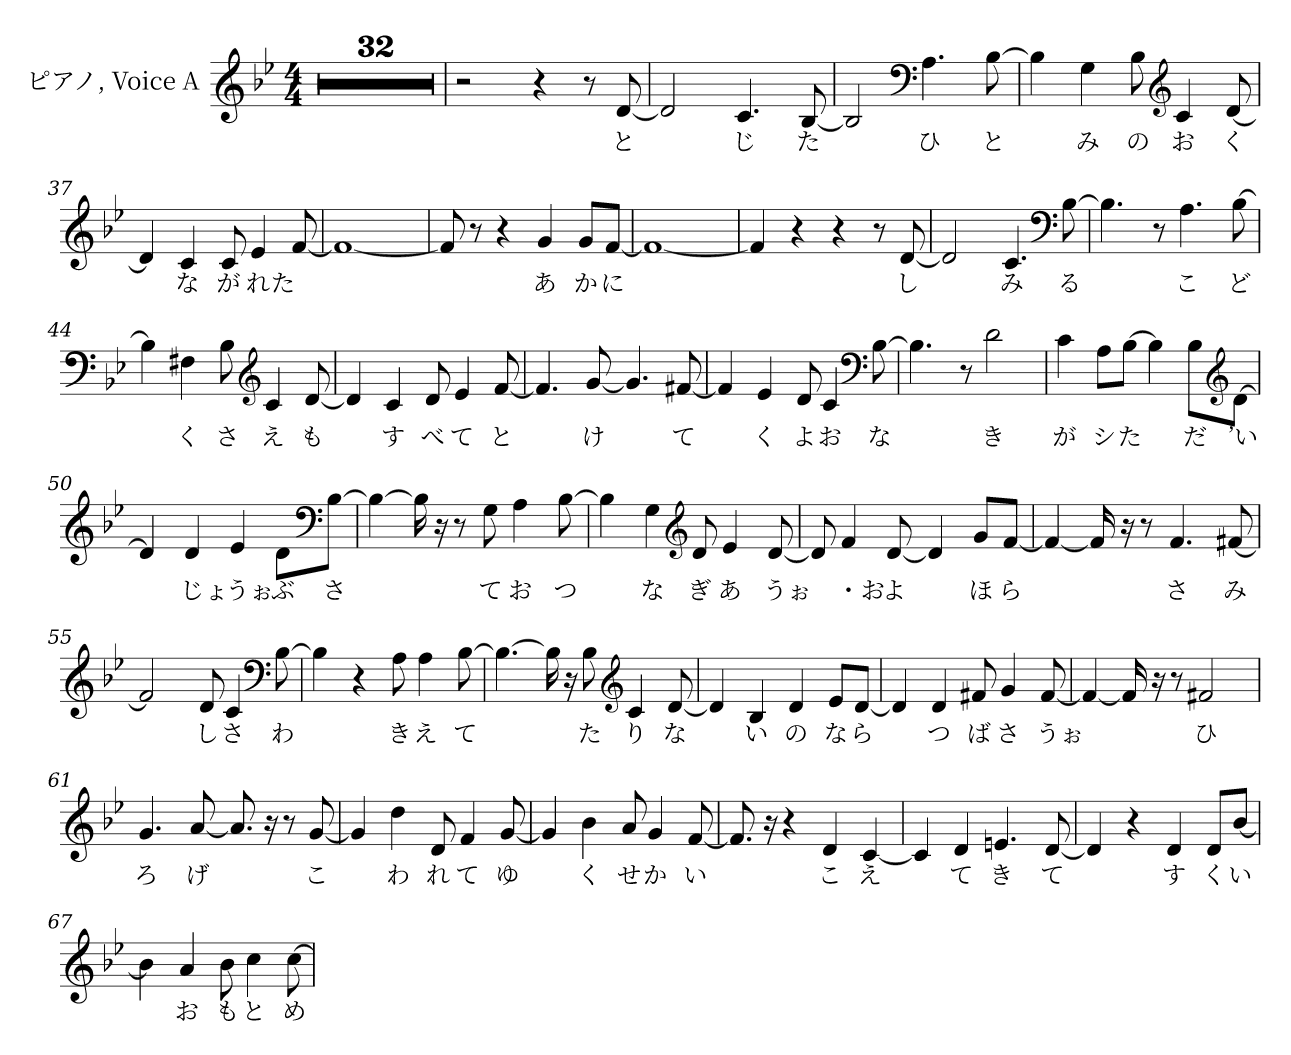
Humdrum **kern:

**kern	**text
*part1	*part1
*staff1	*staff1
*I"ピアノ, Voice A	*
*clefG2	*
*k[b-e-]	*
*M4/4	*
*MM256	*
=1	=1
1r	.
=2	=2
1r	.
=3	=3
1r	.
=4	=4
1r	.
=5	=5
1r	.
=6	=6
1r	.
=7	=7
1r	.
=8	=8
1r	.
=9	=9
1r	.
=10	=10
1r	.
=11	=11
1r	.
=12	=12
1r	.
=13	=13
1r	.
=14	=14
1r	.
=15	=15
1r	.
=16	=16
1r	.
=17	=17
1r	.
=18	=18
1r	.
!!LO:LB:g=z
=19	=19
1r	.
=20	=20
1r	.
=21	=21
1r	.
=22	=22
1r	.
=23	=23
1r	.
=24	=24
1r	.
=25	=25
1r	.
=26	=26
1r	.
=27	=27
1r	.
=28	=28
1r	.
=29	=29
1r	.
=30	=30
1r	.
=31	=31
1r	.
=32	=32
1r	.
=33	=33
2r	.
4r	.
8r	.
!	!LO:LY:b
[8d/	と
=34	=34
2d/]	.
!	!LO:LY:b
4.c/	じ
!	!LO:LY:b
[8B-/	た
!!LO:LB:g=z
=35	=35
2B-/]	.
*clefF4	*
!	!LO:LY:b
4.A\	ひ
!	!LO:LY:b
[8B-\	と
=36	=36
4B-\]	.
!	!LO:LY:b
4G\	み
!	!LO:LY:b
8B-\	の
*clefG2	*
!	!LO:LY:b
4c/	お
!	!LO:LY:b
[8d/	く
=37	=37
4d/]	.
!	!LO:LY:b
4c/	な
!	!LO:LY:b
8c/	が
!	!LO:LY:b
4e-/	れ
!	!LO:LY:b
[8f/	た
=38	=38
1f_	.
=39	=39
8f/]	.
8r	.
4r	.
!	!LO:LY:b
4g/	あ
!	!LO:LY:b
8g/L	か
!	!LO:LY:b
[8f/J	に
=40	=40
1f_	.
=41	=41
4f/]	.
4r	.
4r	.
8r	.
!	!LO:LY:b
[8d/	し
=42	=42
2d/]	.
!	!LO:LY:b
4.c/	み
*clefF4	*
!	!LO:LY:b
[8B-\	る
!!LO:LB:g=z
=43	=43
4.B-\]	.
8r	.
!	!LO:LY:b
4.A\	こ
!	!LO:LY:b
[8B-\	ど
=44	=44
4B-\]	.
!	!LO:LY:b
4F#X\	く
!	!LO:LY:b
8B-\	さ
*clefG2	*
!	!LO:LY:b
4c/	え
!	!LO:LY:b
[8d/	も
=45	=45
4d/]	.
!	!LO:LY:b
4c/	す
!	!LO:LY:b
8d/	べ
!	!LO:LY:b
4e-/	て
!	!LO:LY:b
[8f/	と
=46	=46
4.f/]	.
!	!LO:LY:b
[8g/	け
4.g/]	.
!	!LO:LY:b
[8f#X/	て
=47	=47
4f#/]	.
!	!LO:LY:b
4e-/	く
!	!LO:LY:b
8d/	よ
!	!LO:LY:b
4c/	お
*clefF4	*
!	!LO:LY:b
[8B-\	な
=48	=48
4.B-\]	.
8r	.
!	!LO:LY:b
2d\	き
!!LO:LB:g=z
=49	=49
!	!LO:LY:b
4c\	が
!	!LO:LY:b
8A\L	シ
!	!LO:LY:b
[8B-\J	た
4B-\]	.
!	!LO:LY:b
8B-\L	だ
*clefG2	*
!	!LO:LY:b
[8d\J	’い
=50	=50
4d/]	.
!	!LO:LY:b
4d/	じょ
!	!LO:LY:b
4e-/	うぉ
!	!LO:LY:b
8d\L	ぶ
*clefF4	*
!	!LO:LY:b
[8B-\J	さ
=51	=51
4B-\_	.
16B-\]	.
16r	.
8r	.
!	!LO:LY:b
8G\	て
!	!LO:LY:b
4A\	お
!	!LO:LY:b
[8B-\	つ
=52	=52
4B-\]	.
!	!LO:LY:b
4G\	な
*clefG2	*
!	!LO:LY:b
8d/	ぎ
!	!LO:LY:b
4e-/	あ
!	!LO:LY:b
[8d/	うぉ
=53	=53
8d/]	.
!	!LO:LY:b
4f/	・お
!	!LO:LY:b
[8d/	よ
4d/]	.
!	!LO:LY:b
8g/L	ほ
!	!LO:LY:b
[8f/J	ら
!!LO:LB:g=z
=54	=54
4f/_	.
16f/]	.
16r	.
8r	.
!	!LO:LY:b
4.f/	さ
!	!LO:LY:b
[8f#X/	み
=55	=55
2f#/]	.
!	!LO:LY:b
8d/	し
!	!LO:LY:b
4c/	さ
*clefF4	*
!	!LO:LY:b
[8B-\	わ
=56	=56
4B-\]	.
4r	.
!	!LO:LY:b
8A\	き
!	!LO:LY:b
4A\	え
!	!LO:LY:b
[8B-\	て
=57	=57
4.B-\_	.
16B-\]	.
16r	.
!	!LO:LY:b
8B-\	た
*clefG2	*
!	!LO:LY:b
4c/	り
!	!LO:LY:b
[8d/	な
=58	=58
4d/]	.
!	!LO:LY:b
4B-/	い
!	!LO:LY:b
4d/	の
!	!LO:LY:b
8e-/L	な
!	!LO:LY:b
[8d/J	ら
=59	=59
4d/]	.
!	!LO:LY:b
4d/	つ
!	!LO:LY:b
8f#X/	ば
!	!LO:LY:b
4g/	さ
!	!LO:LY:b
[8f#/	うぉ
!!LO:LB:g=z
=60	=60
4f#/_	.
16f#/]	.
16r	.
8r	.
!	!LO:LY:b
2f#X/	ひ
=61	=61
!	!LO:LY:b
4.g/	ろ
!	!LO:LY:b
[8a/	げ
8.a/]	.
16r	.
8r	.
!	!LO:LY:b
[8g/	こ
=62	=62
4g/]	.
!	!LO:LY:b
4dd\	わ
!	!LO:LY:b
8d/	れ
!	!LO:LY:b
4f/	て
!	!LO:LY:b
[8g/	ゆ
=63	=63
4g/]	.
!	!LO:LY:b
4b-\	く
!	!LO:LY:b
8a/	せ
!	!LO:LY:b
4g/	か
!	!LO:LY:b
[8f/	い
=64	=64
8.f/]	.
16r	.
4r	.
!	!LO:LY:b
4d/	こ
!	!LO:LY:b
[4c/	え
=65	=65
4c/]	.
!	!LO:LY:b
4d/	て
!	!LO:LY:b
4.en/	き
!	!LO:LY:b
[8d/	て
=66	=66
4d/]	.
4r	.
!	!LO:LY:b
4d/	す
!	!LO:LY:b
8d/L	く
!	!LO:LY:b
[8b-/J	い
!!LO:LB:g=z
=67	=67
4b-\]	.
!	!LO:LY:b
4a/	お
!	!LO:LY:b
8b-\	も
!	!LO:LY:b
4cc\	と
!	!LO:LY:b
[8cc\	め
=	=
*-	*-
